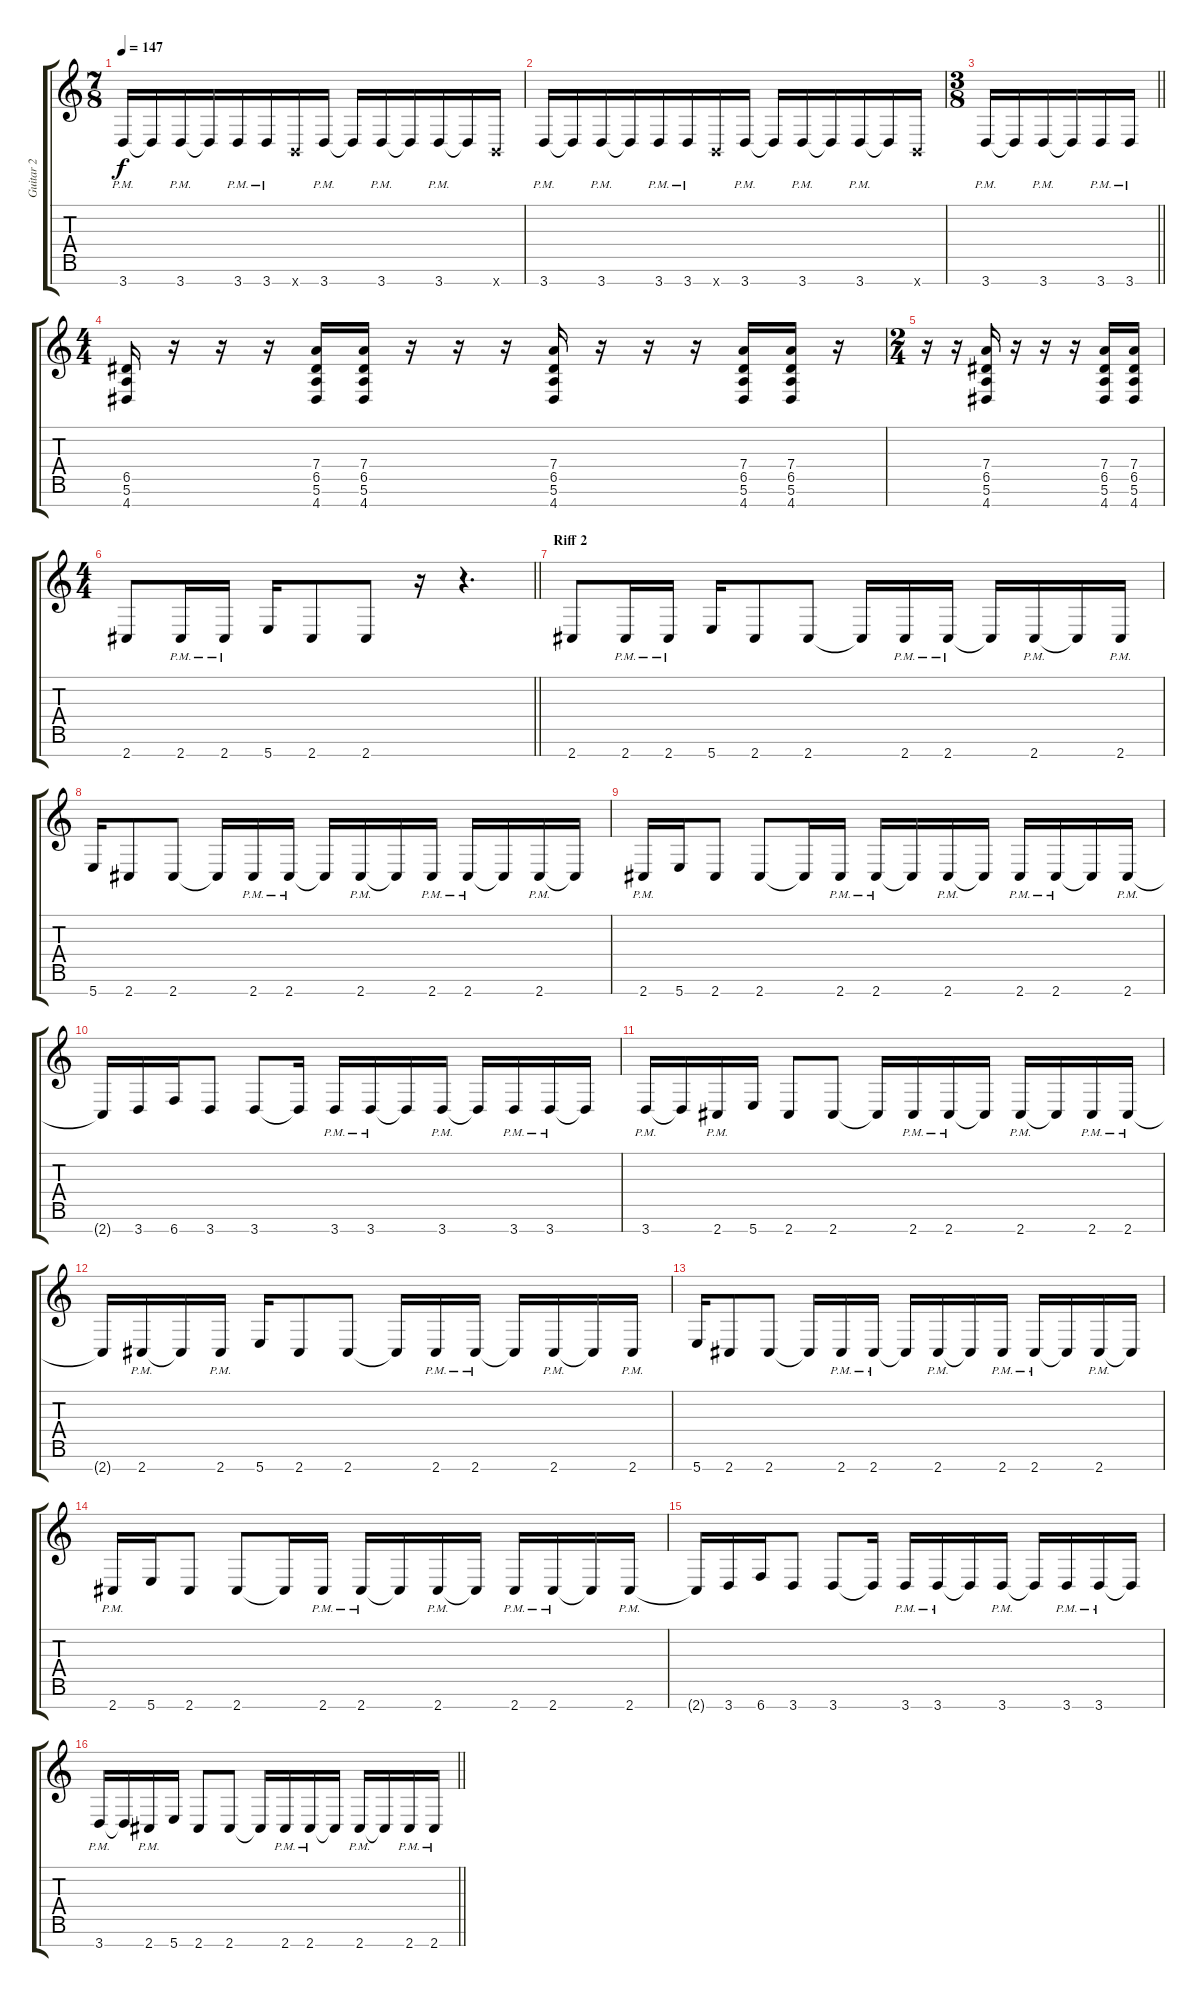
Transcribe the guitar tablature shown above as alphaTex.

\track ("Guitar 2" "Guitar 2") {instrument distortionguitar}
\staff {score tabs}
\tuning (E4 B3 G3 D3 A2 E2 B1) {hide}
\ts (7 8)
\tempo 147
\clef g2
\ks c
3.7{pm}.16{dy f} 3.7{t}.16 3.7{pm}.16 3.7{t}.16 3.7{pm}.16 3.7{pm}.16 0.7{x}.16 3.7{pm}.16 3.7{t}.16 3.7{pm}.16 3.7{t}.16 3.7{pm}.16 3.7{t}.16 0.7{x}.16 |
3.7{pm}.16 3.7{t}.16 3.7{pm}.16 3.7{t}.16 3.7{pm}.16 3.7{pm}.16 0.7{x}.16 3.7{pm}.16 3.7{t}.16 3.7{pm}.16 3.7{t}.16 3.7{pm}.16 3.7{t}.16 0.7{x}.16 |
\ts (3 8)
\barLineRight lightlight
3.7{pm}.16 3.7{t}.16 3.7{pm}.16 3.7{t}.16 3.7{pm}.16 3.7{pm}.16 |
\ts (4 4)
(6.5 5.6 4.7).16 r.16 r.16 r.16 (7.4 6.5 5.6 4.7).16 (7.4 6.5 5.6 4.7).16 r.16 r.16 r.16 (7.4 6.5 5.6 4.7).16 r.16 r.16 r.16 (7.4 6.5 5.6 4.7).16 (7.4 6.5 5.6 4.7).16 r.16 |
\ts (2 4)
r.16 r.16 (7.4 6.5 5.6 4.7).16 r.16 r.16 r.16 (7.4 6.5 5.6 4.7).16 (7.4 6.5 5.6 4.7).16 |
\ts (4 4)
\barLineRight lightlight
2.7.8 2.7{pm}.16 2.7{pm}.16 5.7.16 2.7.8 2.7.8 r.16 r.4{d} |
\section ("" "Riff 2")
2.7.8 2.7{pm}.16 2.7{pm}.16 5.7.16 2.7.8 2.7.8 2.7{t}.16 2.7{pm}.16 2.7{pm}.16 2.7{t}.16 2.7{pm}.16 2.7{t}.16 2.7{pm}.16 |
5.7.16 2.7.8 2.7.8 2.7{t}.16 2.7{pm}.16 2.7{pm}.16 2.7{t}.16 2.7{pm}.16 2.7{t}.16 2.7{pm}.16 2.7{pm}.16 2.7{t}.16 2.7{pm}.16 2.7{t}.16 |
2.7{pm}.16 5.7.16 2.7.8 2.7.8 2.7{t}.16 2.7{pm}.16 2.7{pm}.16 2.7{t}.16 2.7{pm}.16 2.7{t}.16 2.7{pm}.16 2.7{pm}.16 2.7{t}.16 2.7{pm}.16 |
2.7{t}.16 3.7.16 6.7.16 3.7.8 3.7.8 3.7{t}.16 3.7{pm}.16 3.7{pm}.16 3.7{t}.16 3.7{pm}.16 3.7{t}.16 3.7{pm}.16 3.7{pm}.16 3.7{t}.16 |
3.7{pm}.16 3.7{t}.16 2.7{pm}.16 5.7.16 2.7.8 2.7.8 2.7{t}.16 2.7{pm}.16 2.7{pm}.16 2.7{t}.16 2.7{pm}.16 2.7{t}.16 2.7{pm}.16 2.7{pm}.16 |
2.7{t}.16 2.7{pm}.16 2.7{t}.16 2.7{pm}.16 5.7.16 2.7.8 2.7.8 2.7{t}.16 2.7{pm}.16 2.7{pm}.16 2.7{t}.16 2.7{pm}.16 2.7{t}.16 2.7{pm}.16 |
5.7.16 2.7.8 2.7.8 2.7{t}.16 2.7{pm}.16 2.7{pm}.16 2.7{t}.16 2.7{pm}.16 2.7{t}.16 2.7{pm}.16 2.7{pm}.16 2.7{t}.16 2.7{pm}.16 2.7{t}.16 |
2.7{pm}.16 5.7.16 2.7.8 2.7.8 2.7{t}.16 2.7{pm}.16 2.7{pm}.16 2.7{t}.16 2.7{pm}.16 2.7{t}.16 2.7{pm}.16 2.7{pm}.16 2.7{t}.16 2.7{pm}.16 |
2.7{t}.16 3.7.16 6.7.16 3.7.8 3.7.8 3.7{t}.16 3.7{pm}.16 3.7{pm}.16 3.7{t}.16 3.7{pm}.16 3.7{t}.16 3.7{pm}.16 3.7{pm}.16 3.7{t}.16 |
\barLineRight lightlight
3.7{pm}.16 3.7{t}.16 2.7{pm}.16 5.7.16 2.7.8 2.7.8 2.7{t}.16 2.7{pm}.16 2.7{pm}.16 2.7{t}.16 2.7{pm}.16 2.7{t}.16 2.7{pm}.16 2.7{pm}.16
